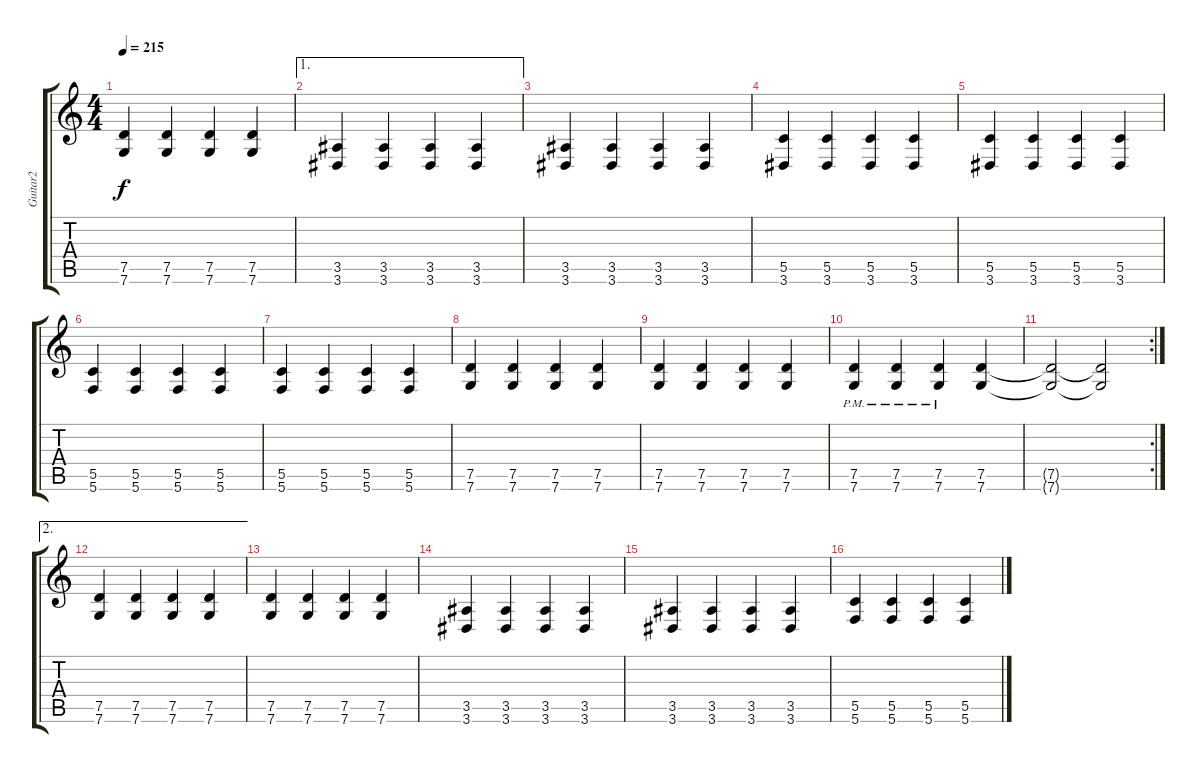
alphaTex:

\track ("Guitar2" "Guitar2") {instrument distortionguitar}
\staff {score tabs}
\tuning (E4 C4 G3 C3 G2 C2) {hide}
\ts (4 4)
\tempo 215
\clef g2
\ks c
(7.5 7.6).4{dy f} (7.5 7.6).4 (7.5 7.6).4 (7.5 7.6).4 |
\ae 1
(3.5 3.6).4 (3.5 3.6).4 (3.5 3.6).4 (3.5 3.6).4 |
(3.5 3.6).4 (3.5 3.6).4 (3.5 3.6).4 (3.5 3.6).4 |
(5.5 3.6).4 (5.5 3.6).4 (5.5 3.6).4 (5.5 3.6).4 |
(5.5 3.6).4 (5.5 3.6).4 (5.5 3.6).4 (5.5 3.6).4 |
(5.5 5.6).4 (5.5 5.6).4 (5.5 5.6).4 (5.5 5.6).4 |
(5.5 5.6).4 (5.5 5.6).4 (5.5 5.6).4 (5.5 5.6).4 |
(7.5 7.6).4 (7.5 7.6).4 (7.5 7.6).4 (7.5 7.6).4 |
(7.5 7.6).4 (7.5 7.6).4 (7.5 7.6).4 (7.5 7.6).4 |
(7.5{pm} 7.6{pm}).4 (7.5{pm} 7.6{pm}).4 (7.5{pm} 7.6{pm}).4 (7.5 7.6).4 |
\rc 2
(7.5{t} 7.6{t}).2 (7.5{t} 7.6{t}).2 |
\ae 2
(7.5 7.6).4 (7.5 7.6).4 (7.5 7.6).4 (7.5 7.6).4 |
(7.5 7.6).4 (7.5 7.6).4 (7.5 7.6).4 (7.5 7.6).4 |
(3.5 3.6).4 (3.5 3.6).4 (3.5 3.6).4 (3.5 3.6).4 |
(3.5 3.6).4 (3.5 3.6).4 (3.5 3.6).4 (3.5 3.6).4 |
(5.5 5.6).4 (5.5 5.6).4 (5.5 5.6).4 (5.5 5.6).4
